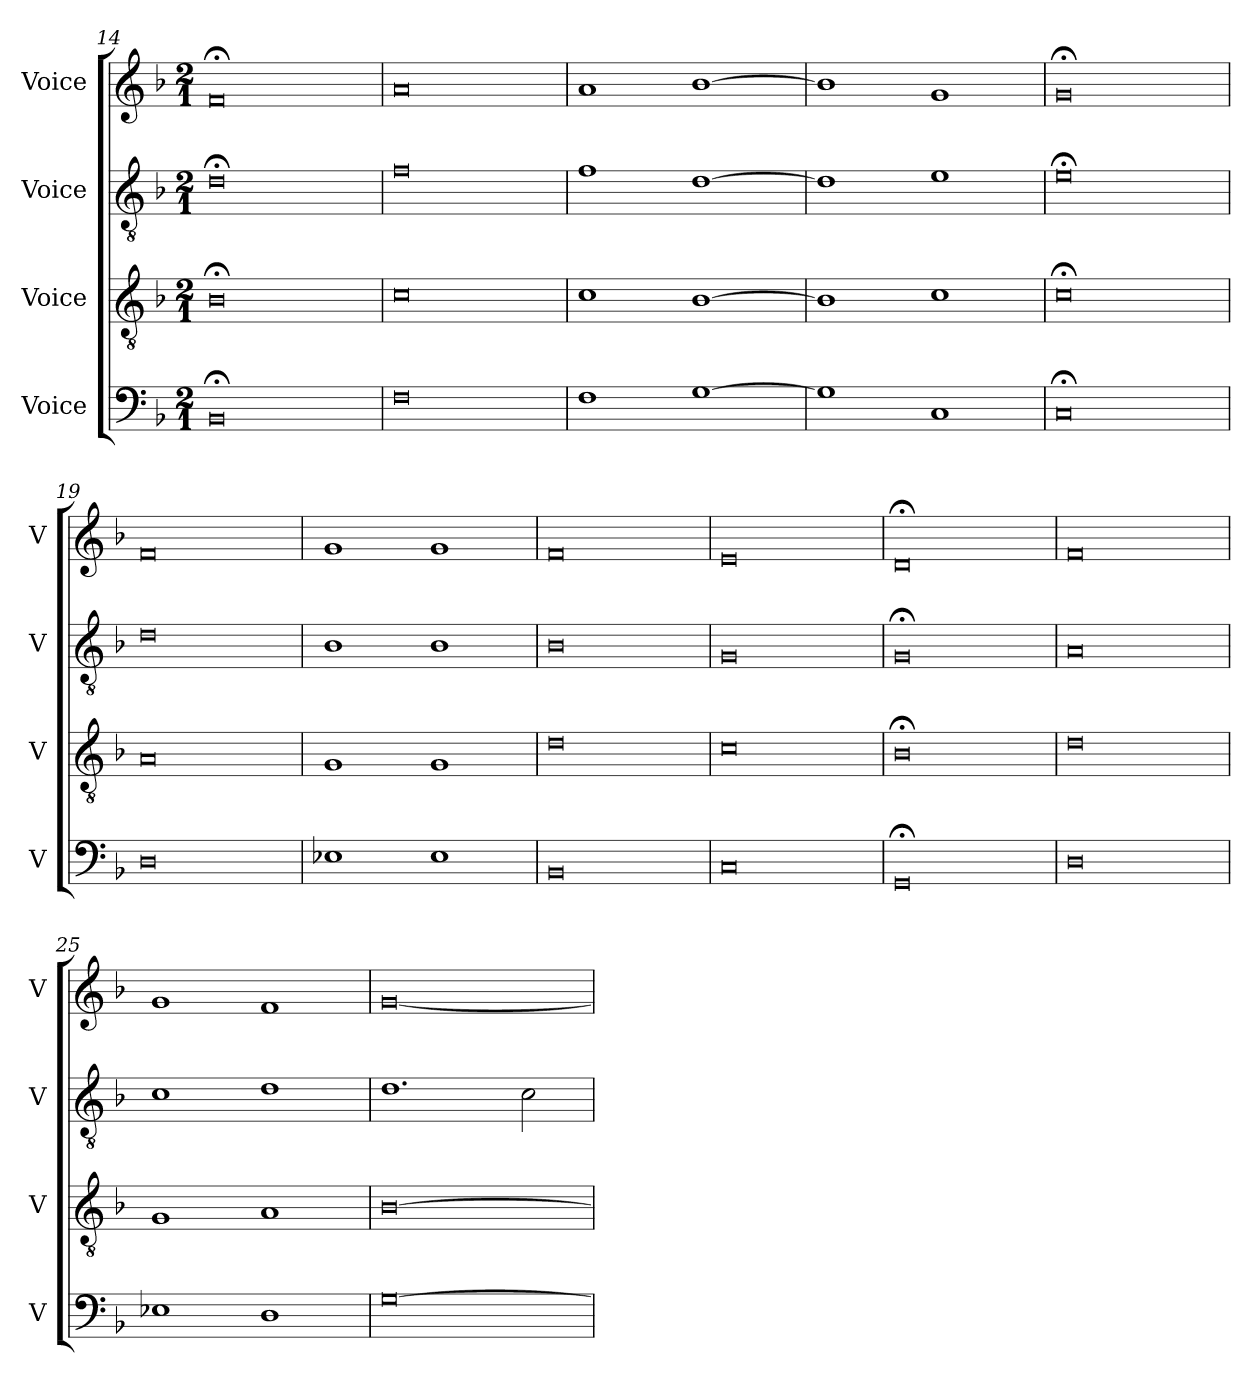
**kern	**kern	**kern	**kern
*part4	*part3	*part2	*part1
*staff4	*staff3	*staff2	*staff1
*I"Voice	*I"Voice	*I"Voice	*I"Voice
*I'V	*I'V	*I'V	*I'V
*clefF4	*clefGv2	*clefGv2	*clefG2
*k[b-]	*k[b-]	*k[b-]	*k[b-]
*M2/1	*M2/1	*M2/1	*M2/1
=14	=14	=14	=14
0BB-;	0B-;	0d;	0f;
=15	=15	=15	=15
0F	0c	0f	0a
=16	=16	=16	=16
1F	1c	1f	1a
[1G	[1B-	[1d	[1b-
!!LO:PB:g=z
=17	=17	=17	=17
1G]	1B-]	1d]	1b-]
1C	1c	1e	1g
=18	=18	=18	=18
0C;	0c;	0e;	0g;
=19	=19	=19	=19
0D	0A	0d	0f
=20	=20	=20	=20
1E-X	1G	1B-	1g
1E-	1G	1B-	1g
=21	=21	=21	=21
0BB-	0d	0B-	0f
=22	=22	=22	=22
0C	0c	0G	0e
!!LO:LB:g=z
=23	=23	=23	=23
0GG;	0B-;	0G;	0d;
=24	=24	=24	=24
0D	0d	0A	0f
=25	=25	=25	=25
1E-X	1G	1c	1g
1D	1A	1d	1f
=26	=26	=26	=26
[0G	[0B-	1.d	[0g
.	.	2c\	.
=	=	=	=
*-	*-	*-	*-
